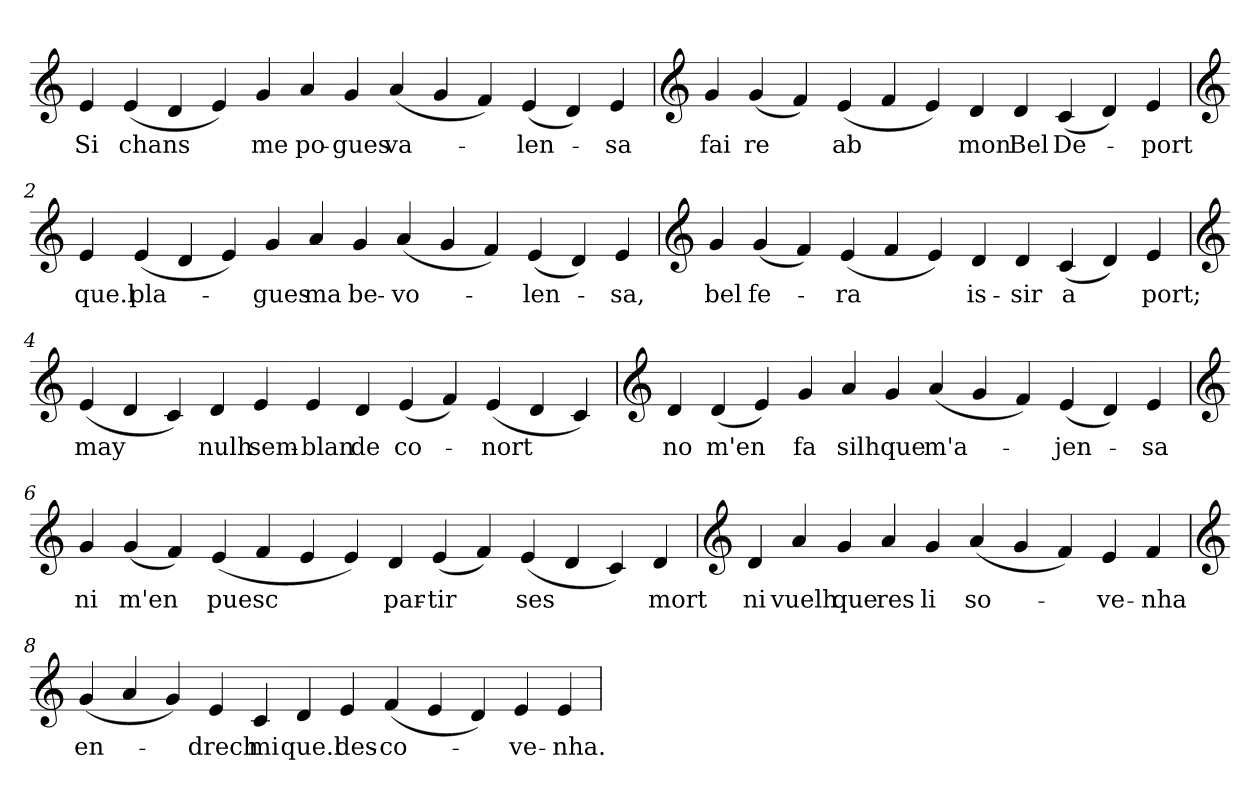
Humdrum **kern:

**kern	**text
*part1	*part1
*staff1	*staff1
*clefG2	*
=	=
4e	Si
(4e	chans
4d	.
4e)	.
4g	me
4a	po-
4g	-gues
(4a	va-
4g	.
4f)	.
(4e	-len-
4d)	.
4e	-sa
=1	=1
*clefG2	*
4g	fai
(4g	re
4f)	.
(4e	ab
4f	.
4e)	.
4d	mon
4d	Bel
(4c	De-
4d)	.
4e	-port
=2	=2
*clefG2	*
4e	que.l
(4e	pla-
4d	.
4e)	.
4g	-gues
4a	ma
4g	be-
(4a	-vo-
4g	.
4f)	.
(4e	-len-
4d)	.
4e	-sa,
=3	=3
*clefG2	*
4g	bel
(4g	fe-
4f)	.
(4e	-ra
4f	.
4e)	.
4d	is-
4d	-sir
(4c	a
4d)	.
4e	port;
=4	=4
*clefG2	*
(4e	may
4d	.
4c)	.
4d	nulh
4e	sem-
4e	-blan
4d	de
(4e	co-
4f)	.
(4e	-nort
4d	.
4c)	.
=5	=5
*clefG2	*
4d	no
(4d	m'en
4e)	.
4g	fa
4a	silh
4g	que
(4a	m'a-
4g	.
4f)	.
(4e	-jen-
4d)	.
4e	-sa
=6	=6
*clefG2	*
4g	ni
(4g	m'en
4f)	.
(4e	puesc
4f	.
4e	.
4e)	.
4d	par-
(4e	-tir
4f)	.
(4e	ses
4d	.
4c)	.
4d	mort
=7	=7
*clefG2	*
4d	ni
4a	vuelh
4g	que
4a	res
4g	li
(4a	so-
4g	.
4f)	.
4e	-ve-
4f	-nha
=8	=8
*clefG2	*
(4g	en-
4a	.
4g)	.
4e	-drech
4c	mi
4d	que.l
4e	des-
(4f	-co-
4e	.
4d)	.
4e	-ve-
4e	-nha.
=	=
*-	*-
